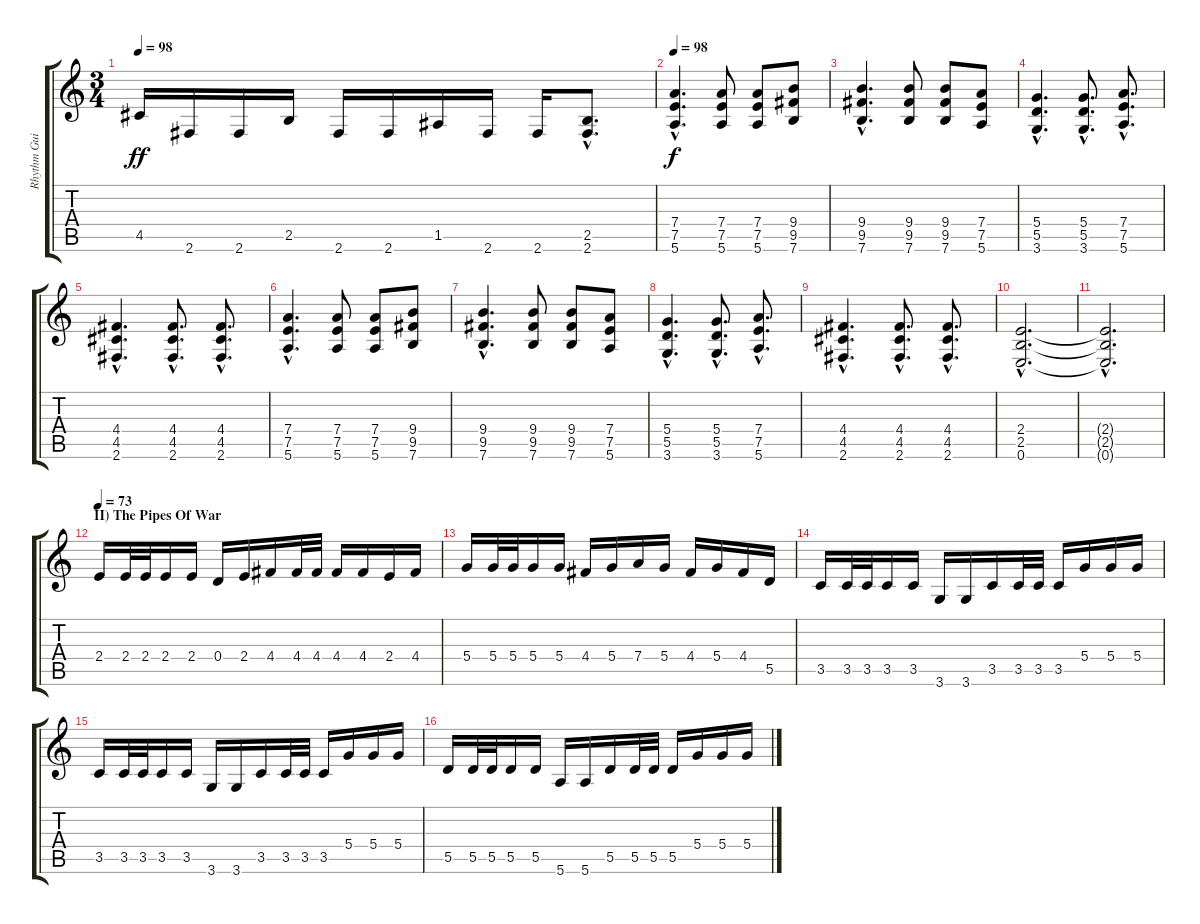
\track ("Rhythm Guitar (right)" "Rhythm Gui") {instrument overdrivenguitar}
\staff {score tabs}
\tuning (E4 B3 G3 D3 A2 E2) {hide}
\ts (3 4)
\tempo 98
\clef g2
\ks c
4.5.16{dy ff} 2.6.16 2.6.16 2.5.16 2.6.16 2.6.16 1.5.16 2.6.16 2.6.16 (2.5{hac} 2.6{hac}).8{d} |
\tempo 98
(7.4{hac} 7.5{hac} 5.6{hac}).4{d dy f} (7.4 7.5 5.6).8 (7.4 7.5 5.6).8 (9.4 9.5 7.6).8 |
(9.4{hac} 9.5{hac} 7.6{hac}).4{d} (9.4 9.5 7.6).8 (9.4 9.5 7.6).8 (7.4 7.5 5.6).8 |
(5.4{hac} 5.5{hac} 3.6{hac}).4{d} (5.4{hac} 5.5{hac} 3.6{hac}).8{d} (7.4{hac} 7.5{hac} 5.6{hac}).8{d} |
(4.4{hac} 4.5{hac} 2.6{hac}).4{d} (4.4{hac} 4.5{hac} 2.6{hac}).8{d} (4.4{hac} 4.5{hac} 2.6{hac}).8{d} |
(7.4{hac} 7.5{hac} 5.6{hac}).4{d} (7.4 7.5 5.6).8 (7.4 7.5 5.6).8 (9.4 9.5 7.6).8 |
(9.4{hac} 9.5{hac} 7.6{hac}).4{d} (9.4 9.5 7.6).8 (9.4 9.5 7.6).8 (7.4 7.5 5.6).8 |
(5.4{hac} 5.5{hac} 3.6{hac}).4{d} (5.4{hac} 5.5{hac} 3.6{hac}).8{d} (7.4{hac} 7.5{hac} 5.6{hac}).8{d} |
(4.4{hac} 4.5{hac} 2.6{hac}).4{d} (4.4{hac} 4.5{hac} 2.6{hac}).8{d} (4.4{hac} 4.5{hac} 2.6{hac}).8{d} |
(2.4{hac} 2.5{hac} 0.6{hac}).2{d} |
(2.4{hac t} 2.5{hac t} 0.6{hac t}).2{d} |
\section ("" "II) The Pipes Of War")
\tempo 73
2.4.16 2.4.32 2.4.32 2.4.16 2.4.16 0.4.16 2.4.16 4.4.16 4.4.32 4.4.32 4.4.16 4.4.16 2.4.16 4.4.16 |
5.4.16 5.4.32 5.4.32 5.4.16 5.4.16 4.4.16 5.4.16 7.4.16 5.4.16 4.4.16 5.4.16 4.4.16 5.5.16 |
3.5.16 3.5.32 3.5.32 3.5.16 3.5.16 3.6.16 3.6.16 3.5.16 3.5.32 3.5.32 3.5.16 5.4.16 5.4.16 5.4.16 |
3.5.16 3.5.32 3.5.32 3.5.16 3.5.16 3.6.16 3.6.16 3.5.16 3.5.32 3.5.32 3.5.16 5.4.16 5.4.16 5.4.16 |
5.5.16 5.5.32 5.5.32 5.5.16 5.5.16 5.6.16 5.6.16 5.5.16 5.5.32 5.5.32 5.5.16 5.4.16 5.4.16 5.4.16
